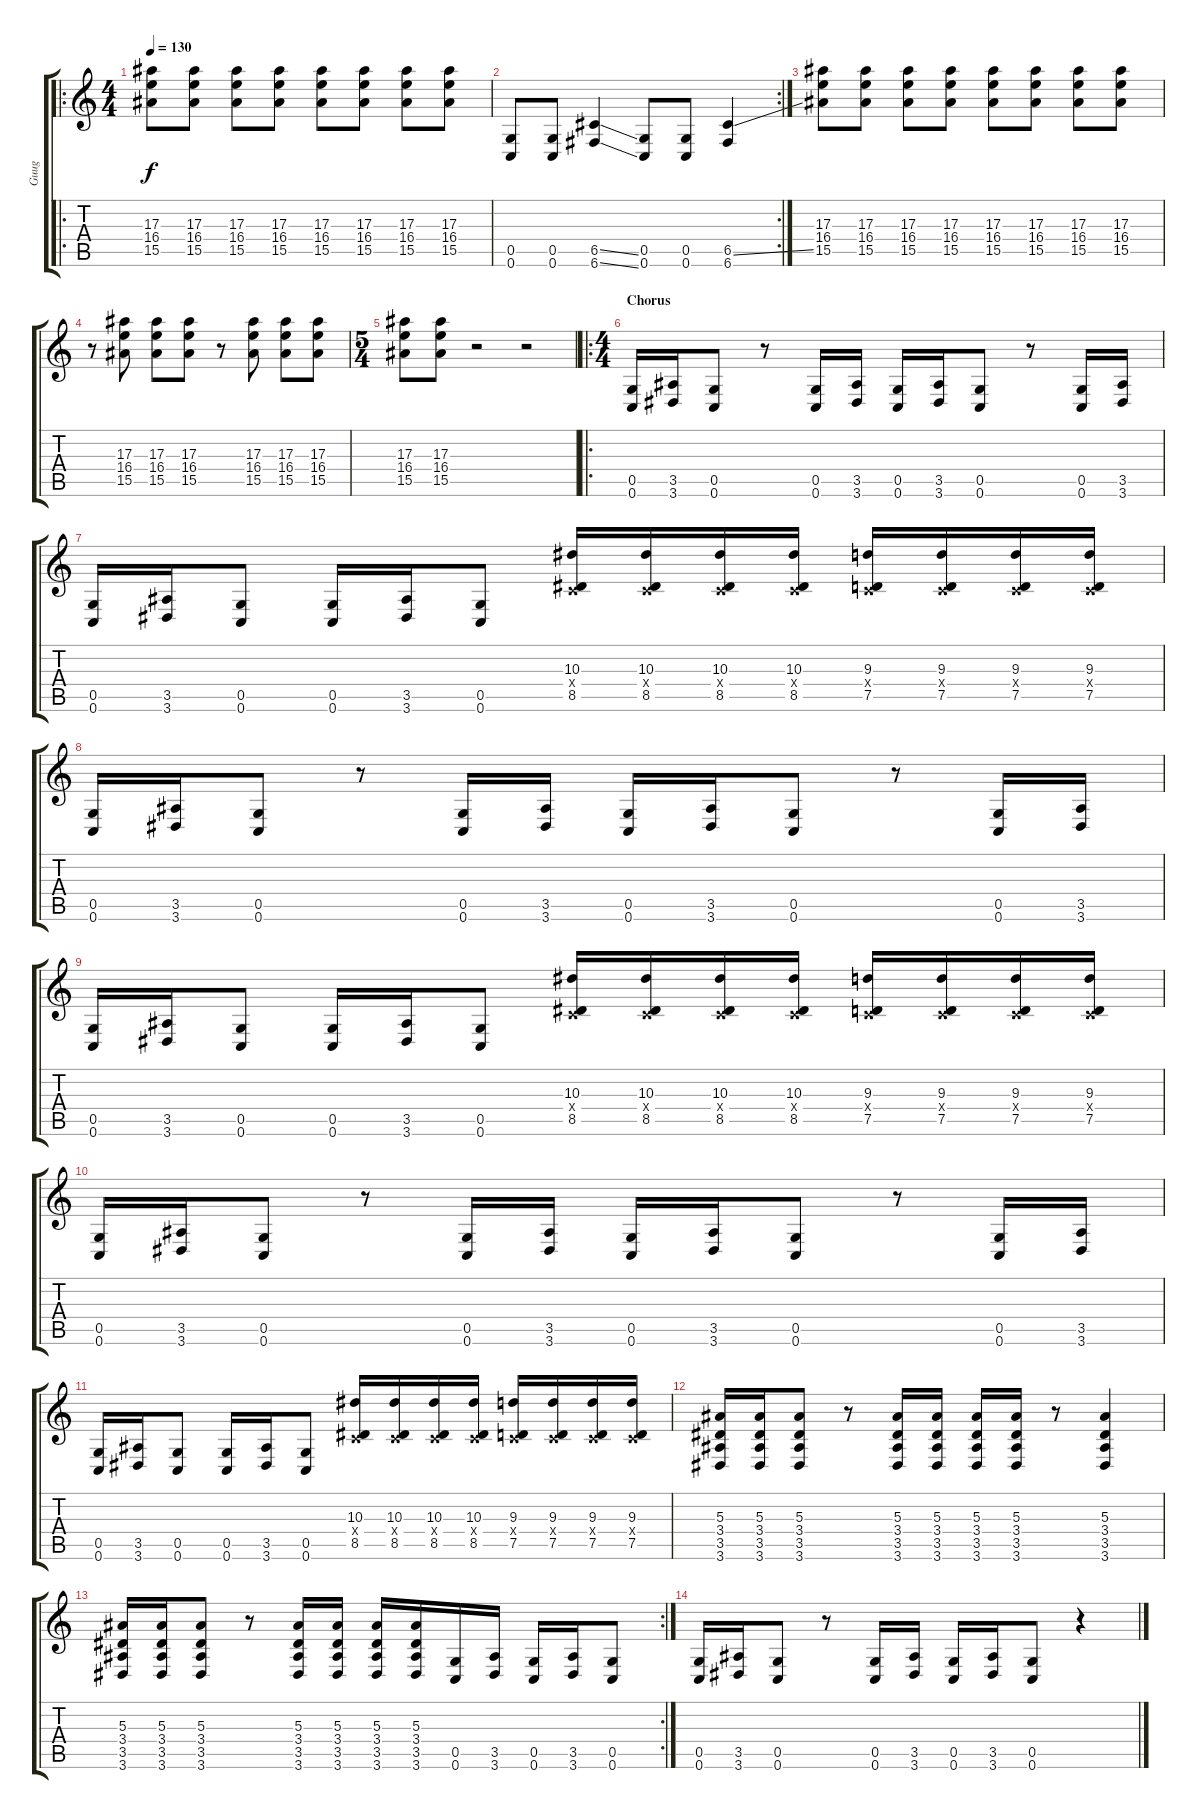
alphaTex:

\track ("Guug" "Guug") {instrument distortionguitar}
\staff {score tabs}
\tuning (D4 A3 F3 C3 G2 C2) {hide}
\ro
\ts (4 4)
\tempo 130
\clef g2
\ks c
(17.3 16.4 15.5).8{dy f} (17.3 16.4 15.5).8 (17.3 16.4 15.5).8 (17.3 16.4 15.5).8 (17.3 16.4 15.5).8 (17.3 16.4 15.5).8 (17.3 16.4 15.5).8 (17.3 16.4 15.5).8 |
\rc 2
(0.5 0.6).8 (0.5 0.6).8 (6.5{ss} 6.6{ss}).4 (0.5 0.6).8 (0.5 0.6).8 (6.5{ss} 6.6).4 |
(17.3 16.4 15.5).8 (17.3 16.4 15.5).8 (17.3 16.4 15.5).8 (17.3 16.4 15.5).8 (17.3 16.4 15.5).8 (17.3 16.4 15.5).8 (17.3 16.4 15.5).8 (17.3 16.4 15.5).8 |
r.8 (17.3 16.4 15.5).8 (17.3 16.4 15.5).8 (17.3 16.4 15.5).8 r.8 (17.3 16.4 15.5).8 (17.3 16.4 15.5).8 (17.3 16.4 15.5).8 |
\ts (5 4)
(17.3 16.4 15.5).8 (17.3 16.4 15.5).8 r.2 r.2 |
\ro
\ts (4 4)
\section ("" "Chorus")
(0.5 0.6).16 (3.5 3.6).16 (0.5 0.6).8 r.8 (0.5 0.6).16 (3.5 3.6).16 (0.5 0.6).16 (3.5 3.6).16 (0.5 0.6).8 r.8 (0.5 0.6).16 (3.5 3.6).16 |
(0.5 0.6).16 (3.5 3.6).16 (0.5 0.6).8 (0.5 0.6).16 (3.5 3.6).16 (0.5 0.6).8 (10.3 0.4{x} 8.5).16 (10.3 0.4{x} 8.5).16 (10.3 0.4{x} 8.5).16 (10.3 0.4{x} 8.5).16 (9.3 0.4{x} 7.5).16 (9.3 0.4{x} 7.5).16 (9.3 0.4{x} 7.5).16 (9.3 0.4{x} 7.5).16 |
(0.5 0.6).16 (3.5 3.6).16 (0.5 0.6).8 r.8 (0.5 0.6).16 (3.5 3.6).16 (0.5 0.6).16 (3.5 3.6).16 (0.5 0.6).8 r.8 (0.5 0.6).16 (3.5 3.6).16 |
(0.5 0.6).16 (3.5 3.6).16 (0.5 0.6).8 (0.5 0.6).16 (3.5 3.6).16 (0.5 0.6).8 (10.3 0.4{x} 8.5).16 (10.3 0.4{x} 8.5).16 (10.3 0.4{x} 8.5).16 (10.3 0.4{x} 8.5).16 (9.3 0.4{x} 7.5).16 (9.3 0.4{x} 7.5).16 (9.3 0.4{x} 7.5).16 (9.3 0.4{x} 7.5).16 |
(0.5 0.6).16 (3.5 3.6).16 (0.5 0.6).8 r.8 (0.5 0.6).16 (3.5 3.6).16 (0.5 0.6).16 (3.5 3.6).16 (0.5 0.6).8 r.8 (0.5 0.6).16 (3.5 3.6).16 |
(0.5 0.6).16 (3.5 3.6).16 (0.5 0.6).8 (0.5 0.6).16 (3.5 3.6).16 (0.5 0.6).8 (10.3 0.4{x} 8.5).16 (10.3 0.4{x} 8.5).16 (10.3 0.4{x} 8.5).16 (10.3 0.4{x} 8.5).16 (9.3 0.4{x} 7.5).16 (9.3 0.4{x} 7.5).16 (9.3 0.4{x} 7.5).16 (9.3 0.4{x} 7.5).16 |
(5.3 3.4 3.5 3.6).16 (5.3 3.4 3.5 3.6).16 (5.3 3.4 3.5 3.6).8 r.8 (5.3 3.4 3.5 3.6).16 (5.3 3.4 3.5 3.6).16 (5.3 3.4 3.5 3.6).16 (5.3 3.4 3.5 3.6).16 r.8 (5.3 3.4 3.5 3.6).4 |
\rc 2
(5.3 3.4 3.5 3.6).16 (5.3 3.4 3.5 3.6).16 (5.3 3.4 3.5 3.6).8 r.8 (5.3 3.4 3.5 3.6).16 (5.3 3.4 3.5 3.6).16 (5.3 3.4 3.5 3.6).16 (5.3 3.4 3.5 3.6).16 (0.5 0.6).16 (3.5 3.6).16 (0.5 0.6).16 (3.5 3.6).16 (0.5 0.6).8 |
(0.5 0.6).16 (3.5 3.6).16 (0.5 0.6).8 r.8 (0.5 0.6).16 (3.5 3.6).16 (0.5 0.6).16 (3.5 3.6).16 (0.5 0.6).8 r.4
